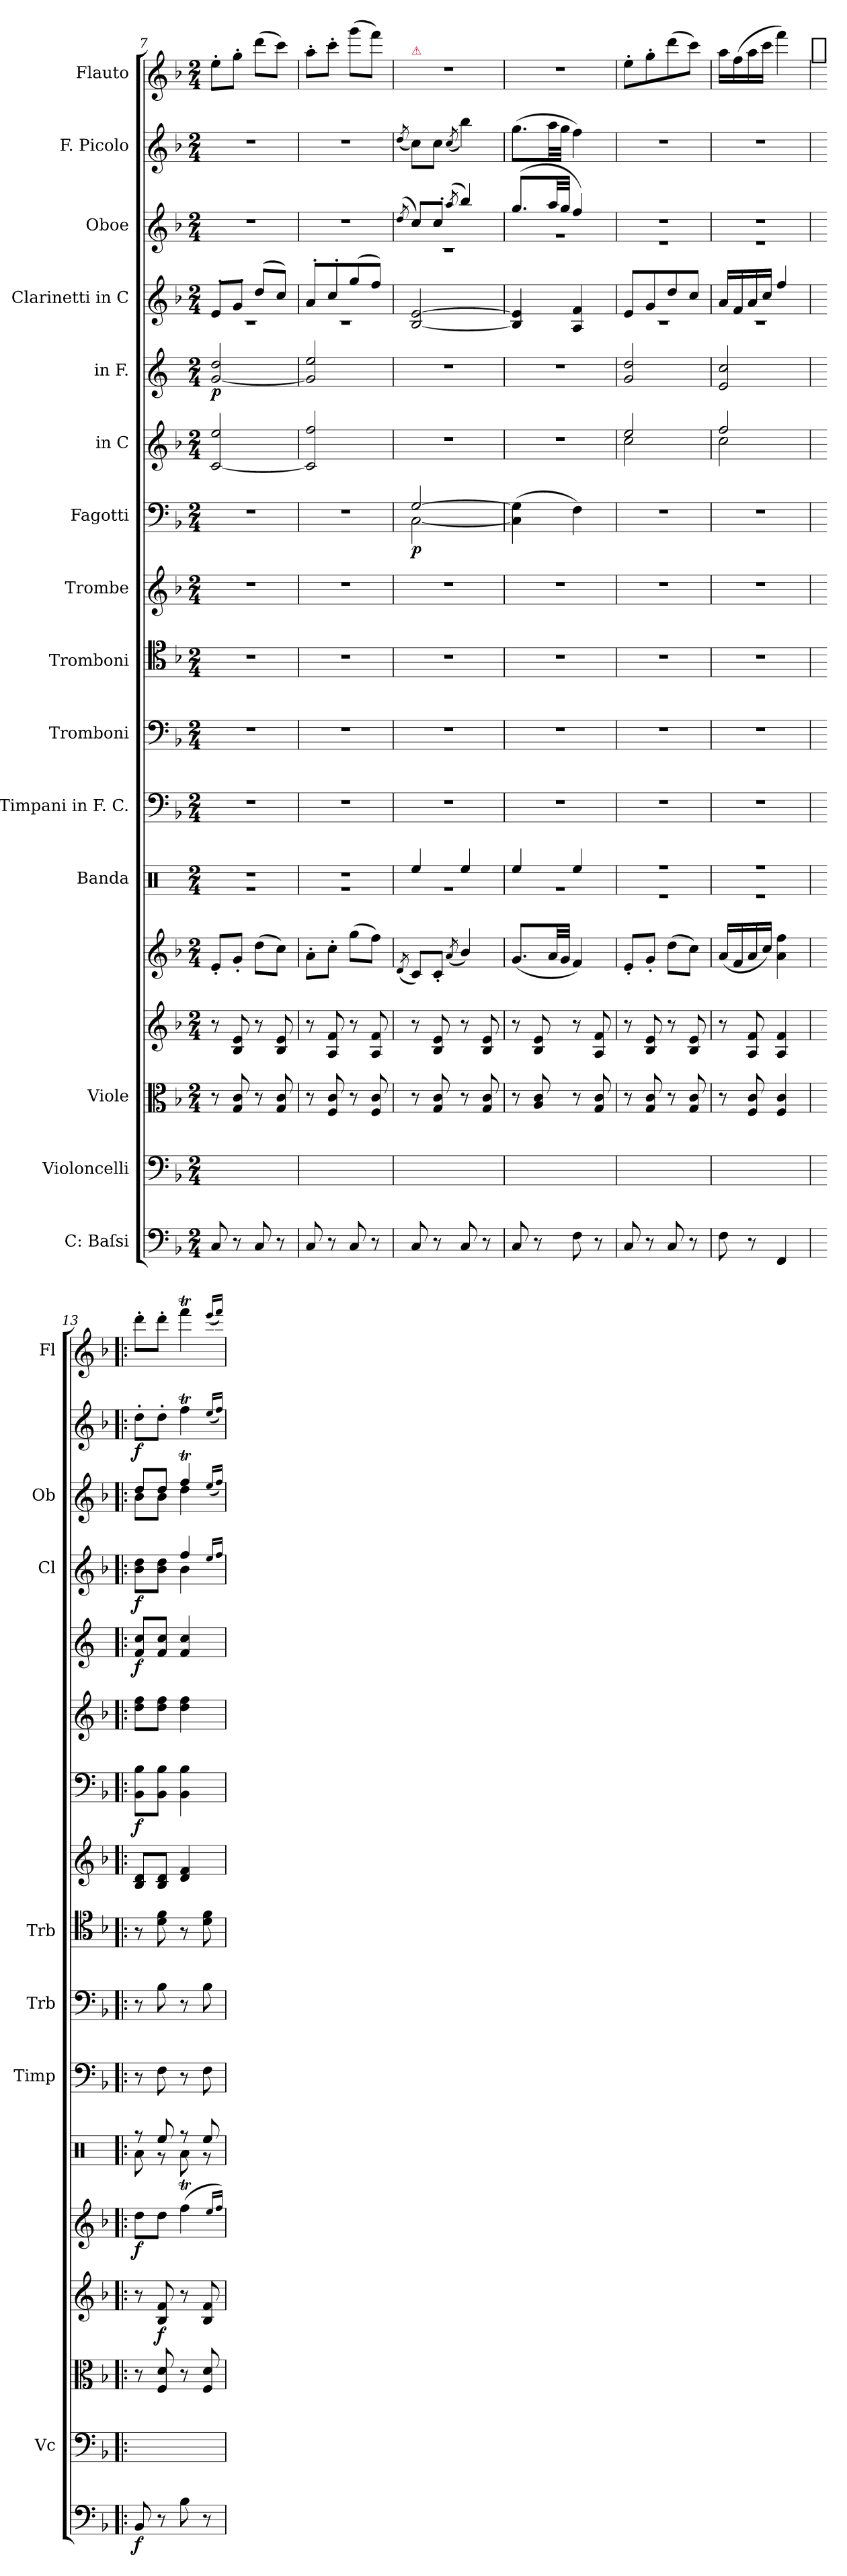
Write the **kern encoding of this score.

**kern	**dynam	**kern	**kern	**kern	**dynam	**kern	**dynam	**kern	**kern	**kern	**kern	**kern	**kern	**dynam	**kern	**kern	**dynam	**kern	**dynam	**kern	**kern	**dynam	**kern
*part17	*part17	*part16	*part15	*part14	*part14	*part13	*part13	*part12	*part11	*part10	*part9	*part8	*part7	*part7	*part6	*part5	*part5	*part4	*part4	*part3	*part2	*part2	*part1
*staff17	*staff17	*staff16	*staff15	*staff14	*staff14	*staff13	*staff13	*staff12	*staff11	*staff10	*staff9	*staff8	*staff7	*staff7	*staff6	*staff5	*staff5	*staff4	*staff4	*staff3	*staff2	*staff2	*staff1
*I"C: Baſsi	*	*I"Violoncelli	*I"Viole	*	*	*	*	*I"Banda	*I"Timpani in F. C.	*I"Tromboni	*I"Tromboni	*I"Trombe	*I"Fagotti	*	*I"in C	*I"in F.	*	*I"Clarinetti in C	*	*I"Oboe	*I"F. Picolo	*	*I"Flauto
*	*	*I'Vc	*	*	*	*	*	*	*I'Timp	*I'Trb	*I'Trb	*	*	*	*	*	*	*I'Cl	*	*I'Ob	*	*	*I'Fl
*clefF4	*	*clefF4	*clefC3	*clefG2	*	*clefG2	*	*clefX	*clefF4	*clefF4	*clefC4	*clefG2	*clefF4	*	*clefG2	*clefG2	*	*clefG2	*	*clefG2	*clefG2	*	*clefG2
*	*	*	*	*	*	*	*	*	*	*	*	*	*	*	*	*ITrd4c7	*	*	*	*	*	*	*
*k[b-]	*	*k[b-]	*k[b-]	*k[b-]	*	*k[b-]	*	*k[]	*k[b-]	*k[b-]	*k[b-]	*k[b-]	*k[b-]	*	*k[b-]	*k[b-]	*	*k[b-]	*	*k[b-]	*k[b-]	*	*k[b-]
*F:	*	*F:	*F:	*F:	*	*F:	*	*	*F:	*F:	*F:	*F:	*F:	*	*F:	*	*	*F:	*	*F:	*F:	*	*F:
*M2/4	*	*M2/4	*M2/4	*M2/4	*	*M2/4	*	*M2/4	*M2/4	*M2/4	*M2/4	*M2/4	*M2/4	*	*M2/4	*M2/4	*	*M2/4	*	*M2/4	*M2/4	*	*M2/4
=7	=7	=7	=7	=7	=7	=7	=7	=7	=7	=7	=7	=7	=7	=7	=7	=7	=7	=7	=7	=7	=7	=7	=7
*	*	*	*	*	*	*	*	*^	*	*	*	*	*	*	*	*	*	*^	*	*	*	*	*
8C/	.	8C/yy	8r	8r	.	8e'/L	.	2rdd	2rg	2r	2r	2r	2r	2r	.	[2c/ 2ee/	[2c/ 2g/	p	8e'/L	2rc	.	2r	2r	.	8ee'\L
8r	.	8ryy	8G/ 8c/	8B-/ 8e/	.	8g'/J	.	.	.	.	.	.	.	.	.	.	.	.	8g'/J	.	.	.	.	.	8gg'\J
8C/	.	8C/yy	8r	8r	.	(8dd\L	.	.	.	.	.	.	.	.	.	.	.	.	(8dd/L	.	.	.	.	.	(8ddd\L
8r	.	8ryy	8G/ 8c/	8B-/ 8e/	.	8cc\J)	.	.	.	.	.	.	.	.	.	.	.	.	8cc/J)	.	.	.	.	.	8ccc\J)
=8	=8	=8	=8	=8	=8	=8	=8	=8	=8	=8	=8	=8	=8	=8	=8	=8	=8	=8	=8	=8	=8	=8	=8	=8	=8
8C/	.	8C/yy	8r	8r	.	8a'\L	.	2rdd	2rg	2r	2r	2r	2r	2r	.	2c]/ 2ff/	2c]/ 2a/	.	8a'/L	2rc	.	2r	2r	.	8aa'\L
8r	.	8ryy	8F/ 8c/	8A/ 8f/	.	8cc'\J	.	.	.	.	.	.	.	.	.	.	.	.	8cc'/	.	.	.	.	.	8ccc'\J
8C/	.	8C/yy	8r	8r	.	(8gg\L	.	.	.	.	.	.	.	.	.	.	.	.	(8gg/	.	.	.	.	.	(8ggg\L
8r	.	8ryy	8F/ 8c/	8A/ 8f/	.	8ff\J)	.	.	.	.	.	.	.	.	.	.	.	.	8ff/J)	.	.	.	.	.	8fff\J)
*	*	*	*	*	*	*	*	*	*	*	*	*	*	*	*	*	*	*	*v	*v	*	*	*	*	*
=9	=9	=9	=9	=9	=9	=9	=9	=9	=9	=9	=9	=9	=9	=9	=9	=9	=9	=9	=9	=9	=9	=9	=9	=9
.	.	.	.	.	.	(8qd/	.	.	.	.	.	.	.	.	.	.	.	.	.	.	(8qdd/	(8qdd/	.	.
*	*	*	*	*	*	*	*	*	*	*	*	*	*	*^	*	*	*	*	*	*	*^	*	*	*
!	!	!	!	!	!	!	!	!	!	!	!	!	!	!	!	!	!	!	!	!	!	!	!	!	!	!LO:TX:a:color=crimson:t=⚠
8C/	.	8C/yy	8r	8r	.	8c/L)	.	4Ree/	2rg	2r	2r	2r	2r	[2G/	[2C\	p	2r	2r	.	[2B-/ [2e/	.	8cc/L)	2rc	8cc\L)	.	2r
8r	.	8ryy	8G/ 8c/	8B-/ 8e/	.	8c'/J	.	.	.	.	.	.	.	.	.	.	.	.	.	.	.	8cc'/J	.	8cc\J	.	.
.	.	.	.	.	.	(8qa/	.	.	.	.	.	.	.	.	.	.	.	.	.	.	.	(8qaa/	.	(8qcc/	.	.
8C/	.	8C/yy	8r	8r	.	4b-/)	.	4Ree/	.	.	.	.	.	.	.	.	.	.	.	.	.	4bb-/)	.	4bb-\)	.	.
8r	.	8ryy	8G/ 8c/	8B-/ 8e/	.	.	.	.	.	.	.	.	.	.	.	.	.	.	.	.	.	.	.	.	.	.
*	*	*	*	*	*	*	*	*	*	*	*	*	*	*v	*v	*	*	*	*	*	*	*	*	*	*	*
=10	=10	=10	=10	=10	=10	=10	=10	=10	=10	=10	=10	=10	=10	=10	=10	=10	=10	=10	=10	=10	=10	=10	=10	=10	=10
8C/	.	8C/yy	8r	8r	.	(8.g/L	.	4Ree/	2rg	2r	2r	2r	2r	(4C]\ 4G]\	.	2r	2r	.	4B-]/ 4e]/	.	(8.gg/L	2rg	(8.gg\L	.	2r
8r	.	8ryy	8A/ 8c/	8B-/ 8e/	.	.	.	.	.	.	.	.	.	.	.	.	.	.	.	.	.	.	.	.	.
.	.	.	.	.	.	32a/LL	.	.	.	.	.	.	.	.	.	.	.	.	.	.	32aa/LL	.	32aa\LL	.	.
.	.	.	.	.	.	32g/JJJ	.	.	.	.	.	.	.	.	.	.	.	.	.	.	32gg/JJJ	.	32gg\JJJ	.	.
8F\	.	8F\yy	8r	8r	.	4f/)	.	4Ree/	.	.	.	.	.	4F\)	.	.	.	.	4A/ 4f/	.	4ff/)	.	4ff\)	.	.
8r	.	8ryy	8G/ 8c/	8A/ 8f/	.	.	.	.	.	.	.	.	.	.	.	.	.	.	.	.	.	.	.	.	.
=11	=11	=11	=11	=11	=11	=11	=11	=11	=11	=11	=11	=11	=11	=11	=11	=11	=11	=11	=11	=11	=11	=11	=11	=11	=11
*	*	*	*	*	*	*	*	*	*	*	*	*	*	*	*	*^	*	*	*^	*	*	*	*	*	*
8C/	.	8C/yy	8r	8r	.	8e'/L	.	2r	2r	2r	2r	2r	2r	2r	.	2ee/	2cc\	2c/ 2g/	.	8e/L	2rc	.	2rdd	2r	2r	.	8ee'\L
8r	.	8ryy	8G/ 8c/	8B-/ 8e/	.	8g'/J	.	.	.	.	.	.	.	.	.	.	.	.	.	8g/	.	.	.	.	.	.	8gg'\
8C/	.	8C/yy	8r	8r	.	(8dd\L	.	.	.	.	.	.	.	.	.	.	.	.	.	8dd/	.	.	.	.	.	.	(8ddd\
8r	.	8ryy	8G/ 8c/	8B-/ 8e/	.	8cc\J)	.	.	.	.	.	.	.	.	.	.	.	.	.	8cc/J	.	.	.	.	.	.	8ccc\J)
=12	=12	=12	=12	=12	=12	=12	=12	=12	=12	=12	=12	=12	=12	=12	=12	=12	=12	=12	=12	=12	=12	=12	=12	=12	=12	=12	=12
8F\	.	8F\yy	8r	8r	.	(16a/LL	.	2r	2r	2r	2r	2r	2r	2r	.	2ff/	2cc\	2A/ 2f/	.	16a/LL	2rc	.	2rdd	2r	2r	.	16aa\LL
.	.	.	.	.	.	16f/	.	.	.	.	.	.	.	.	.	.	.	.	.	16f/	.	.	.	.	.	.	(16ff\
8r	.	8ryy	8F/ 8c/	8A/ 8f/	.	16a/	.	.	.	.	.	.	.	.	.	.	.	.	.	16a/	.	.	.	.	.	.	16aa\
.	.	.	.	.	.	16cc/JJ)	.	.	.	.	.	.	.	.	.	.	.	.	.	16cc/JJ	.	.	.	.	.	.	16ccc\JJ
4FF/	.	4FF/yy	4F/ 4c/	4A/ 4f/	.	4a\ 4ff\	.	.	.	.	.	.	.	.	.	.	.	.	.	4ff/	.	.	.	.	.	.	4fff\)
*	*	*	*	*	*	*	*	*	*	*	*	*	*	*	*	*v	*v	*	*	*	*	*	*	*	*	*	*
!	!	!	!	!	!	!	!	!	!	!	!	!	!	!	!	!	!	!	!	!	!	!	!	!	!	!LO:TX:a:t=[segno]
=13!|:	=13!|:	=13!|:	=13!|:	=13!|:	=13!|:	=13!|:	=13!|:	=13!|:	=13!|:	=13!|:	=13!|:	=13!|:	=13!|:	=13!|:	=13!|:	=13!|:	=13!|:	=13!|:	=13!|:	=13!|:	=13!|:	=13!|:	=13!|:	=13!|:	=13!|:	=13!|:
8BB-/	f	8BB-/yy	8r	8r	.	8dd\L	f	8r	8Ra\	8r	8r	8r	8B-/ 8d/L	8BB-\ 8B-\L	f	8dd\ 8ff\L	8B-/ 8f/L	f	8b-\ 8dd\L	4rcyy	f	8dd/L	8b-\L	8dd'\L	f	8ddd'\L
8r	.	8ryy	8F/ 8d/	8B-/ 8f/	f	8dd\J	.	8Ree/	8r	8F\	8B-\	8d\ 8f\	8B-/ 8d/J	8BB-\ 8B-\J	.	8dd\ 8ff\J	8B-/ 8f/J	.	8b-\ 8dd\J	.	.	8dd/J	8b-\J	8dd'\J	.	8ddd'\J
8B-\	.	8B-\yy	8r	8r	.	(<4ffT\	.	8r	8Ra\	8r	8r	8r	4d/ 4f/	4BB-\ 4B-\	.	4dd\ 4ff\	4B-/ 4f/	.	4ff/	4b-\	.	4ffT/	4dd\	4ffT\	.	4fffT\
8r	.	8ryy	8F/ 8d/	8B-/ 8f/	.	.	.	8Ree/	8r	8F\	8B-\	8d\ 8f\	.	.	.	.	.	.	.	.	.	.	.	.	.	.
*	*	*	*	*	*	*	*	*	*	*	*	*	*	*	*	*	*	*	*v	*v	*	*	*	*	*	*
*	*	*	*	*	*	*	*	*v	*v	*	*	*	*	*	*	*	*	*	*	*	*v	*v	*	*	*
.	.	.	.	.	.	16qqee/LL	.	.	.	.	.	.	.	.	.	.	.	16qqee/LL	.	(16qqee/LL	(16qqee/LL	.	(16qqeee/LL
.	.	.	.	.	.	16qqff/JJ)	.	.	.	.	.	.	.	.	.	.	.	16qqff/JJ	.	16qqff/JJ)	16qqff/JJ)	.	16qqfff/JJ)
=	=	=	=	=	=	=	=	=	=	=	=	=	=	=	=	=	=	=	=	=	=	=	=
*-	*-	*-	*-	*-	*-	*-	*-	*-	*-	*-	*-	*-	*-	*-	*-	*-	*-	*-	*-	*-	*-	*-	*-
